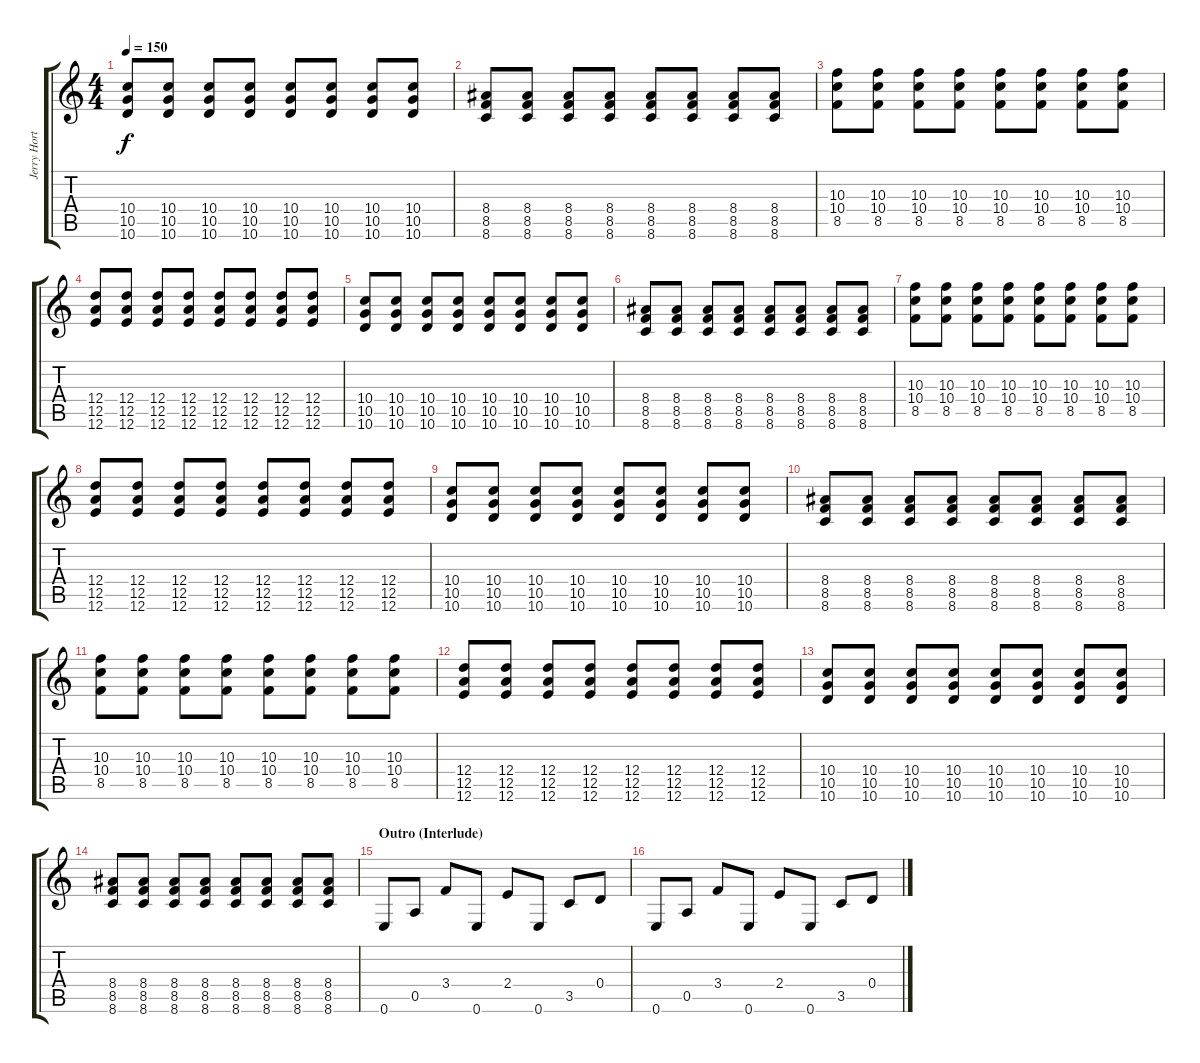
\track ("Jerry Horton" "Jerry Hort") {instrument overdrivenguitar}
\staff {score tabs}
\tuning (E4 B3 G3 D3 A2 E2) {hide}
\ts (4 4)
\tempo 150
\clef g2
\ks c
(10.4 10.5 10.6).8{dy f} (10.4 10.5 10.6).8 (10.4 10.5 10.6).8 (10.4 10.5 10.6).8 (10.4 10.5 10.6).8 (10.4 10.5 10.6).8 (10.4 10.5 10.6).8 (10.4 10.5 10.6).8 |
(8.4 8.5 8.6).8 (8.4 8.5 8.6).8 (8.4 8.5 8.6).8 (8.4 8.5 8.6).8 (8.4 8.5 8.6).8 (8.4 8.5 8.6).8 (8.4 8.5 8.6).8 (8.4 8.5 8.6).8 |
(10.3 10.4 8.5).8 (10.3 10.4 8.5).8 (10.3 10.4 8.5).8 (10.3 10.4 8.5).8 (10.3 10.4 8.5).8 (10.3 10.4 8.5).8 (10.3 10.4 8.5).8 (10.3 10.4 8.5).8 |
(12.4 12.5 12.6).8 (12.4 12.5 12.6).8 (12.4 12.5 12.6).8 (12.4 12.5 12.6).8 (12.4 12.5 12.6).8 (12.4 12.5 12.6).8 (12.4 12.5 12.6).8 (12.4 12.5 12.6).8 |
(10.4 10.5 10.6).8 (10.4 10.5 10.6).8 (10.4 10.5 10.6).8 (10.4 10.5 10.6).8 (10.4 10.5 10.6).8 (10.4 10.5 10.6).8 (10.4 10.5 10.6).8 (10.4 10.5 10.6).8 |
(8.4 8.5 8.6).8 (8.4 8.5 8.6).8 (8.4 8.5 8.6).8 (8.4 8.5 8.6).8 (8.4 8.5 8.6).8 (8.4 8.5 8.6).8 (8.4 8.5 8.6).8 (8.4 8.5 8.6).8 |
(10.3 10.4 8.5).8 (10.3 10.4 8.5).8 (10.3 10.4 8.5).8 (10.3 10.4 8.5).8 (10.3 10.4 8.5).8 (10.3 10.4 8.5).8 (10.3 10.4 8.5).8 (10.3 10.4 8.5).8 |
(12.4 12.5 12.6).8 (12.4 12.5 12.6).8 (12.4 12.5 12.6).8 (12.4 12.5 12.6).8 (12.4 12.5 12.6).8 (12.4 12.5 12.6).8 (12.4 12.5 12.6).8 (12.4 12.5 12.6).8 |
(10.4 10.5 10.6).8 (10.4 10.5 10.6).8 (10.4 10.5 10.6).8 (10.4 10.5 10.6).8 (10.4 10.5 10.6).8 (10.4 10.5 10.6).8 (10.4 10.5 10.6).8 (10.4 10.5 10.6).8 |
(8.4 8.5 8.6).8 (8.4 8.5 8.6).8 (8.4 8.5 8.6).8 (8.4 8.5 8.6).8 (8.4 8.5 8.6).8 (8.4 8.5 8.6).8 (8.4 8.5 8.6).8 (8.4 8.5 8.6).8 |
(10.3 10.4 8.5).8 (10.3 10.4 8.5).8 (10.3 10.4 8.5).8 (10.3 10.4 8.5).8 (10.3 10.4 8.5).8 (10.3 10.4 8.5).8 (10.3 10.4 8.5).8 (10.3 10.4 8.5).8 |
(12.4 12.5 12.6).8 (12.4 12.5 12.6).8 (12.4 12.5 12.6).8 (12.4 12.5 12.6).8 (12.4 12.5 12.6).8 (12.4 12.5 12.6).8 (12.4 12.5 12.6).8 (12.4 12.5 12.6).8 |
(10.4 10.5 10.6).8 (10.4 10.5 10.6).8 (10.4 10.5 10.6).8 (10.4 10.5 10.6).8 (10.4 10.5 10.6).8 (10.4 10.5 10.6).8 (10.4 10.5 10.6).8 (10.4 10.5 10.6).8 |
(8.4 8.5 8.6).8 (8.4 8.5 8.6).8 (8.4 8.5 8.6).8 (8.4 8.5 8.6).8 (8.4 8.5 8.6).8 (8.4 8.5 8.6).8 (8.4 8.5 8.6).8 (8.4 8.5 8.6).8 |
\section ("" "Outro (Interlude)")
0.6.8 0.5.8 3.4.8 0.6.8 2.4.8 0.6.8 3.5.8 0.4.8 |
0.6.8 0.5.8 3.4.8 0.6.8 2.4.8 0.6.8 3.5.8 0.4.8
